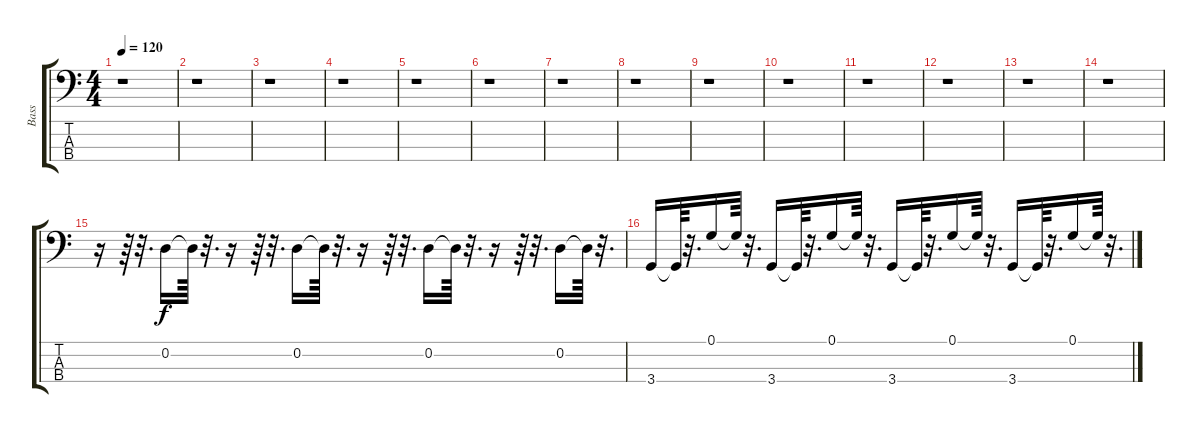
\track ("Bass" "Bass") {instrument electricbassfinger}
\staff {score tabs}
\tuning (G2 D2 A1 E1) {hide}
\ts (4 4)
\tempo 120
\clef f4
\ks c
r.1{dy f instrument electricbassfinger} |
r.1 |
r.1 |
r.1 |
r.1 |
r.1 |
r.1 |
r.1 |
r.1 |
r.1 |
r.1 |
r.1 |
r.1 |
r.1 |
r.16 r.64 r.32{d} 0.2.16 0.2{t}.64 r.32{d} r.16 r.64 r.32{d} 0.2.16 0.2{t}.64 r.32{d} r.16 r.64 r.32{d} 0.2.16 0.2{t}.64 r.32{d} r.16 r.64 r.32{d} 0.2.16 0.2{t}.64 r.32{d} |
3.4.16 3.4{t}.64 r.32{d} 0.1.16 0.1{t}.64 r.32{d} 3.4.16 3.4{t}.64 r.32{d} 0.1.16 0.1{t}.64 r.32{d} 3.4.16 3.4{t}.64 r.32{d} 0.1.16 0.1{t}.64 r.32{d} 3.4.16 3.4{t}.64 r.32{d} 0.1.16 0.1{t}.64 r.32{d}
